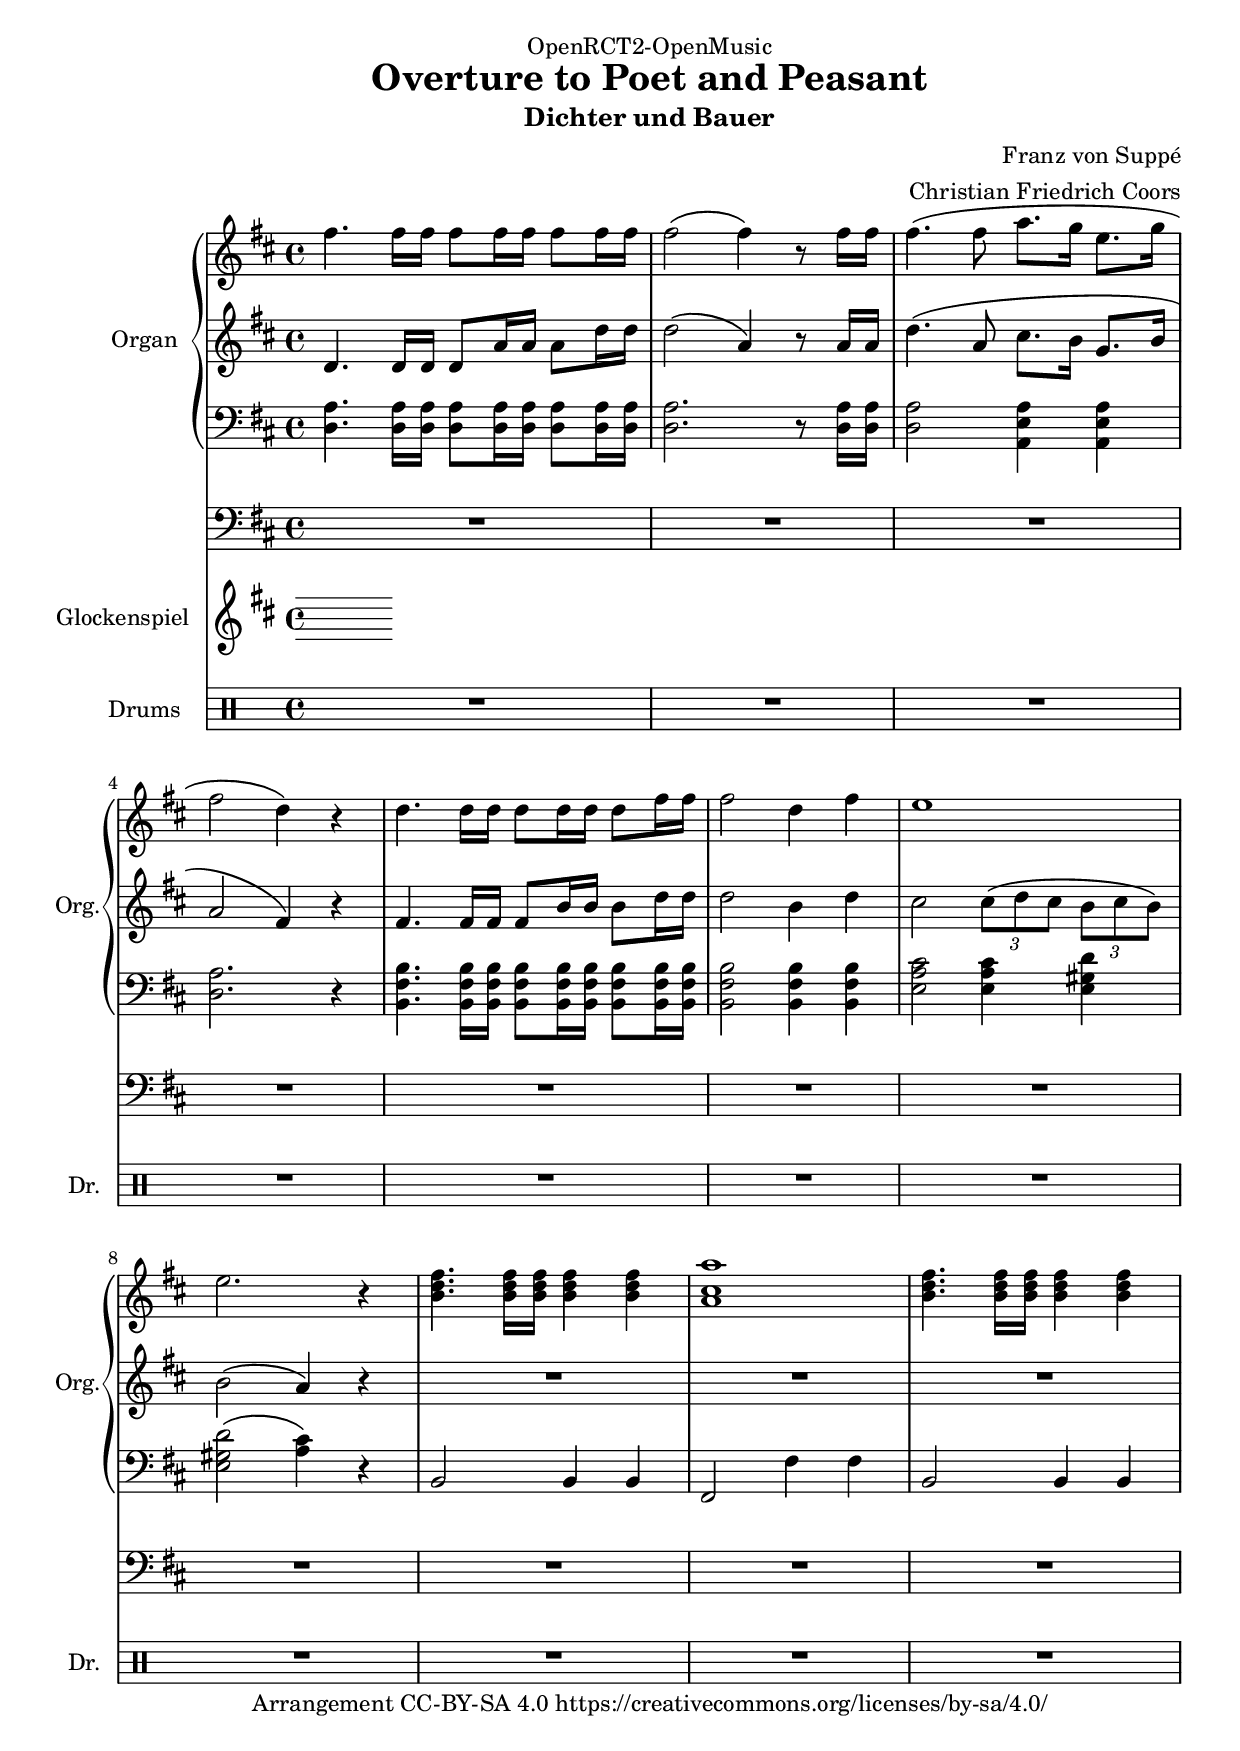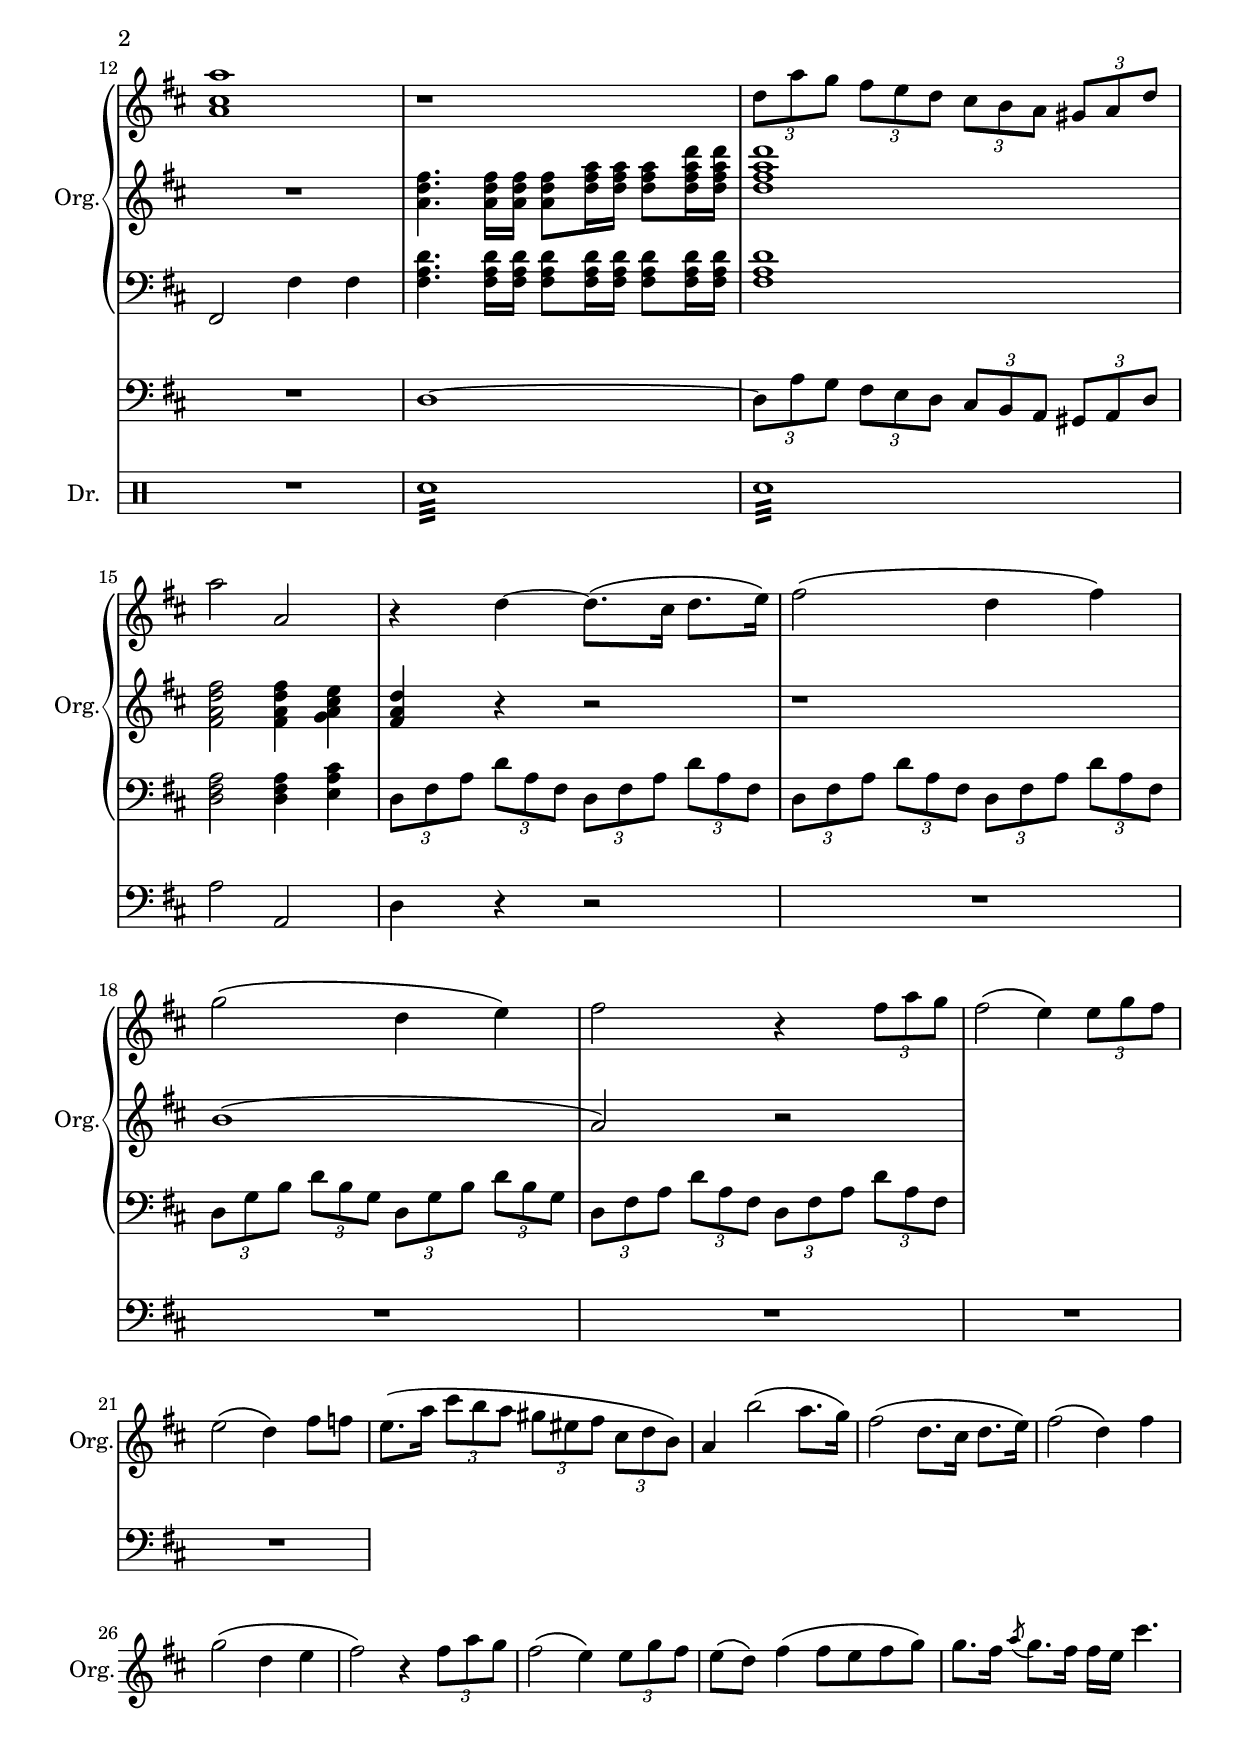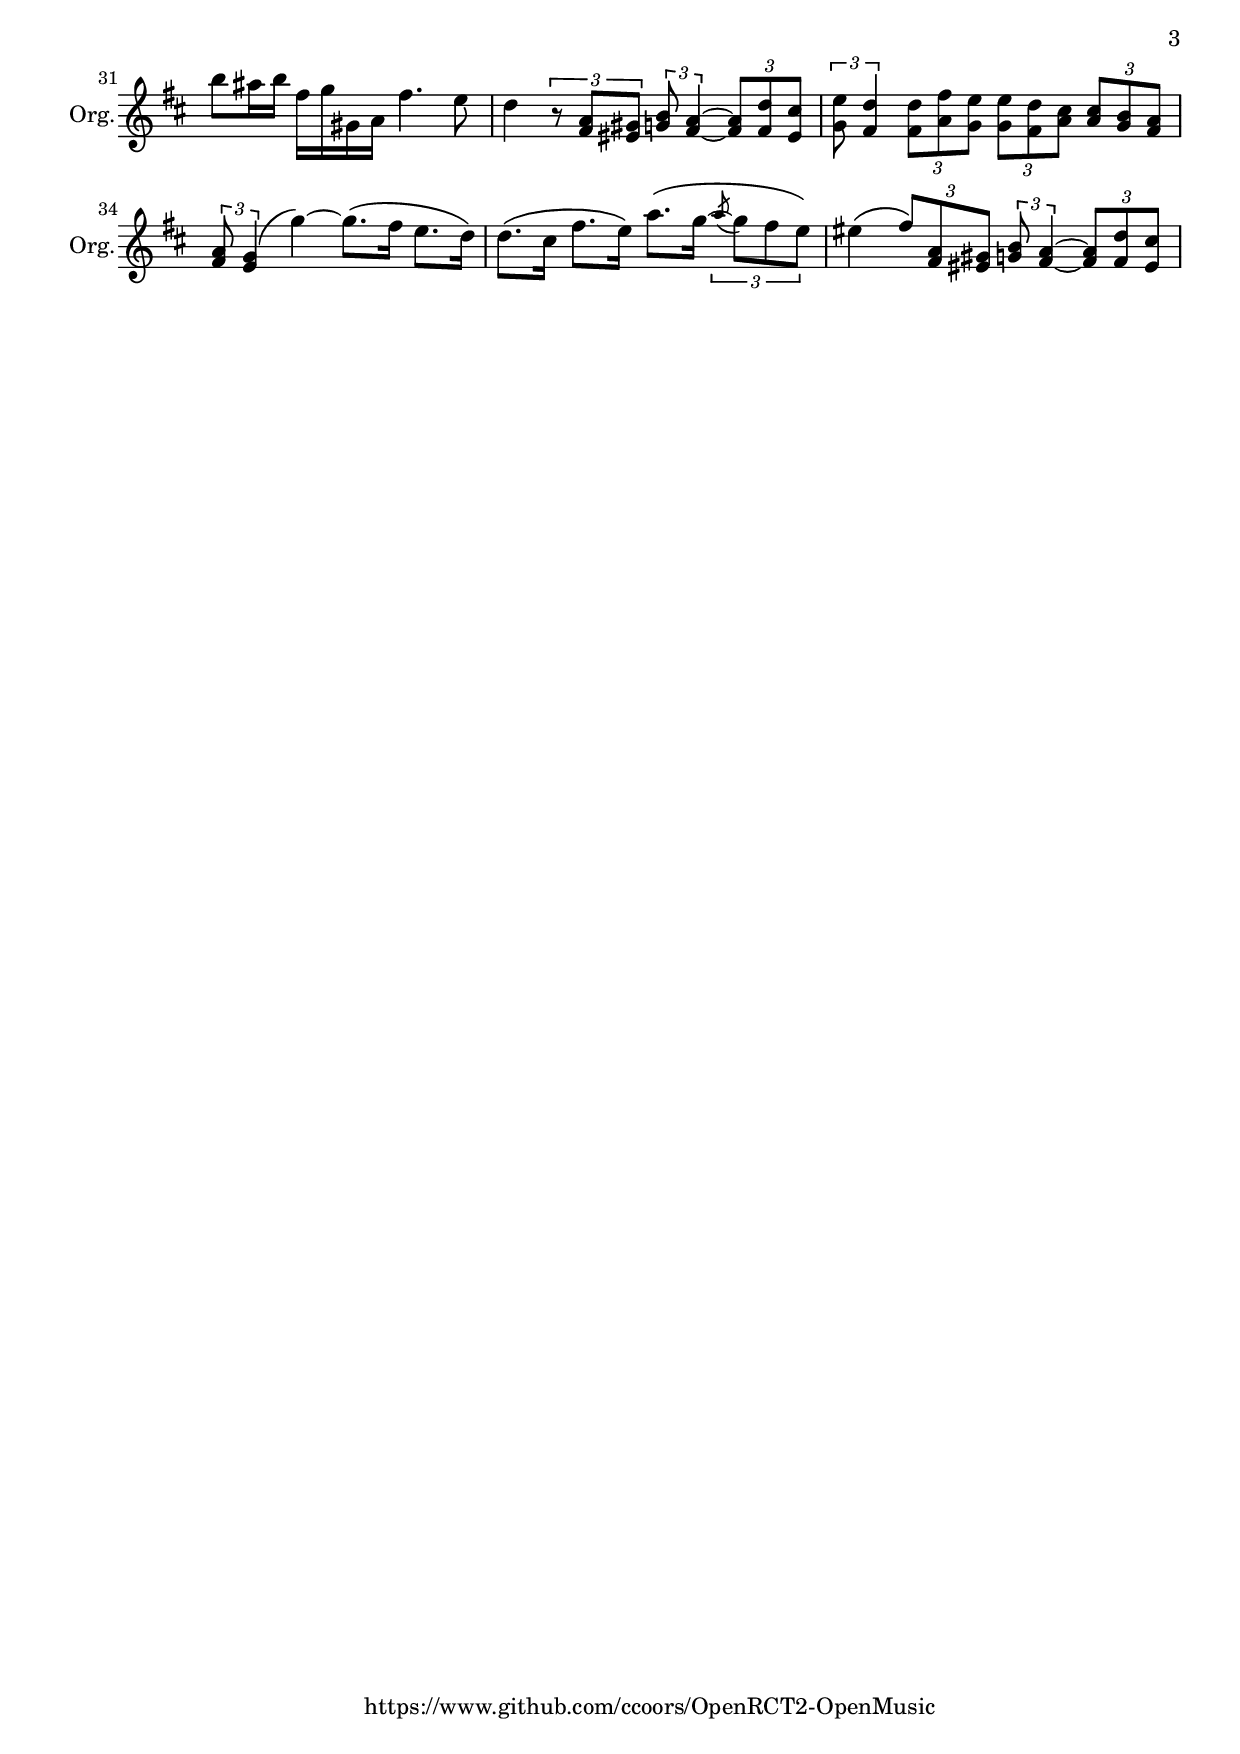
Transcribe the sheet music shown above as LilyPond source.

\version "2.18.2"
\include "articulate.ly"
#(define ac:normalFactor '(7 . 8))

\header {
  dedication = "OpenRCT2-OpenMusic"
  title = "Overture to Poet and Peasant"
  arranger = "Christian Friedrich Coors"
  subtitle = "Dichter und Bauer"
  composer = "Franz von Suppé"
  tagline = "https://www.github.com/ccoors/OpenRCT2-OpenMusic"
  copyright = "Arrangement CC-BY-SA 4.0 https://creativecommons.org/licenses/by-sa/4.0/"
}

\paper {
  #(set-paper-size "a4")
  left-margin = 2\cm
}

global = {
  \key d \major
  \time 4/4
}

second_melody = \relative c'' {
  \global
  
  fis4. fis16 fis fis8 fis16 fis fis8 fis16 fis
  fis2\( fis4\) r8 fis16 fis
  fis4.\( fis8 a8. g16 e8. g16
  fis2 d4\) r
  
  d4. d16 d d8 d16 d d8 fis16 fis
  fis2 d4 fis
  e1
  e2. r4
  
  \repeat unfold 2 {
    <b d fis>4. <b d fis>16 <b d fis> <b d fis>4 <b d fis>
    <a cis a'>1
  }
  
  r1
  \tuplet 3/2 { d8 a' g } \tuplet 3/2 { fis e d } \tuplet 3/2 { cis b a } \tuplet 3/2 { gis a d }
  a'2 a,
  r4 d4~ d8.\( cis16 d8. e16\)
  fis2\( d4 fis\)
  g2\( d4 e\)
  fis2 r4 \tuplet 3/2 { fis8 a g }
  fis2\( e4\) \tuplet 3/2 { e8 g fis }
  e2\( d4\) fis8 f
  e8.\( a16 \tuplet 3/2 { cis8 b a } \tuplet 3/2 { gis eis fis } \tuplet 3/2 { cis d b\) }
  a4 b'2\( a8. g16\)
  fis2\( d8. cis16 d8. e16\)
  fis2\( d4\) fis
  g2\( d4 e
  fis2\) r4 \tuplet 3/2 { fis8 a g }
  fis2\( e4\) \tuplet 3/2 { e8 g fis }
  e8\( d\) fis4\( fis8 e fis g\)
  g8. fis16 \acciaccatura a8 g8. fis16 fis e cis'4.
  b8 ais16 b fis g gis, a fis'4. e8
  
  d4 \tuplet 3/2 { r8 <fis, a> <eis gis> } \tuplet 3/2 { <g b>8 <fis a>4~ } \tuplet 3/2 { <fis a>8 <fis d'> <eis cis'> }
  \tuplet 3/2 { <g e'>8 <fis d'>4 } \tuplet 3/2 { <fis d'>8 <a fis'> <g e'> } \tuplet 3/2 { <g e'> <fis d'> <a cis> } \tuplet 3/2 { <a cis> <g b> <fis a> }
  \tuplet 3/2 { <fis a>8 <e g>4\( } g'4\)~ g8.\( fis16 e8. d16\)
  d8.\( cis16 fis8. e16\) a8.\( g16~ \tuplet 3/2 { \acciaccatura a8 g8 fis e\) }
  eis4\( \tuplet 3/2 { fis8\) <fis, a> <eis gis> } \tuplet 3/2 { <g b> <fis a>4~ } \tuplet 3/2 { <fis a>8 <fis d'> <eis cis'> }
}

melody = \relative c'' {
  \global
  
  d,4. d16 d d8 a'16 a a8 d16 d
  d2\( a4\) r8 a16 a
  d4.\( a8 cis8. b16 g8. b16
  a2 fis4\) r
  
  fis4. fis16 fis fis8 b16 b b8 d16 d
  d2 b4 d
  cis2 \tuplet 3/2 { cis8\( d cis } \tuplet 3/2 { b8 cis b\) }
  b2\( a4\) r
  
  R1*4
  <a d fis>4. <a d fis>16 <a d fis> <a d fis>8 <d fis a>16 <d fis a> <d fis a>8 <d fis a d>16 <d fis a d>
  <d fis a d>1
  <fis, a d fis>2 <fis a d fis>4 <g a cis e>
  
  <fis a d>4 r r2
  r1
  b1\(
  a2\) r
}

left = \relative c' {
  \global
  
  <a d,>4. <a d,>16 <a d,> <a d,>8 <a d,>16 <a d,> <a d,>8 <a d,>16 <a d,>
  <a d,>2. r8 <a d,>16 <a d,>
  <a d,>2 <a e a,>4 <a e a,>
  <a d,>2. r4
  
  <b fis b,>4. <b fis b,>16 <b fis b,> <b fis b,>8 <b fis b,>16 <b fis b,> <b fis b,>8 <b fis b,>16 <b fis b,>
  <b fis b,>2 <b fis b,>4 <b fis b,>
  <cis a e>2 <cis a e>4 <d gis, e>
  <d gis, e>2\( <cis a>4\) r
  
  \repeat unfold 2 {
    b,2 b4 b
    fis2 fis'4 fis
  }
  
  <fis a d>4. <fis a d>16 <fis a d> <fis a d>8 <fis a d>16 <fis a d> <fis a d>8 <fis a d>16 <fis a d>
  <fis a d>1
  <d fis a>2 <d fis a>4 <e a cis>
  
  \repeat unfold 2 {
    \tuplet 3/2 { d8 fis a } \tuplet 3/2 { d a fis } \tuplet 3/2 { d fis a } \tuplet 3/2 { d a fis }
  }
  \tuplet 3/2 { d8 g b } \tuplet 3/2 { d b g } \tuplet 3/2 { d g b } \tuplet 3/2 { d b g }
  \tuplet 3/2 { d8 fis a } \tuplet 3/2 { d a fis } \tuplet 3/2 { d fis a } \tuplet 3/2 { d a fis }
}

pedal = \relative c {
  \global
  
  R1*12
  d1~
  \tuplet 3/2 { d8 a' g } \tuplet 3/2 { fis e d } \tuplet 3/2 { cis b a } \tuplet 3/2 { gis a d }
  a'2 a,
  d4 r r2
  R1*5
}

glockenspiel = \relative c'' {
  \global
  
}

drum = \drummode {
  R1*12
  
  \repeat tremolo 32 sna32
  \repeat tremolo 32 sna32
}

organPart = <<
  \new PianoStaff \with {
    instrumentName = "Organ"
    shortInstrumentName = "Org."
  } <<
    \new Staff = "second melody" \with {
      midiInstrument = "drawbar organ"
    } \second_melody
    \new Staff = "melody" \with {
      midiInstrument = "church organ"
    } \melody
    \new Staff = "accompaniment" \with {
      midiInstrument = "reed organ"
    } { \clef bass \left }
  >>
  \new Staff = "pedal" \with {
    midiInstrument = "church organ"
  } { \clef bass \pedal }
>>

glockenspielPart = \new Staff \with {
  instrumentName = "Glockenspiel"
  shortInstrumentName = "Gls."
  midiInstrument = "vibraphone"
} \glockenspiel

drumPart = \new DrumStaff \with {
  \consists "Instrument_name_engraver"
  instrumentName = "Drums"
  shortInstrumentName = "Dr."
} \drum

\score {
  <<
    \organPart
    \glockenspielPart
    \drumPart
  >>
  
  \layout { }
}

\score {
  \unfoldRepeats \articulate <<
    \organPart
    \glockenspielPart
    \drumPart
  >>
  \midi {
    \tempo 4=60
  }
}
